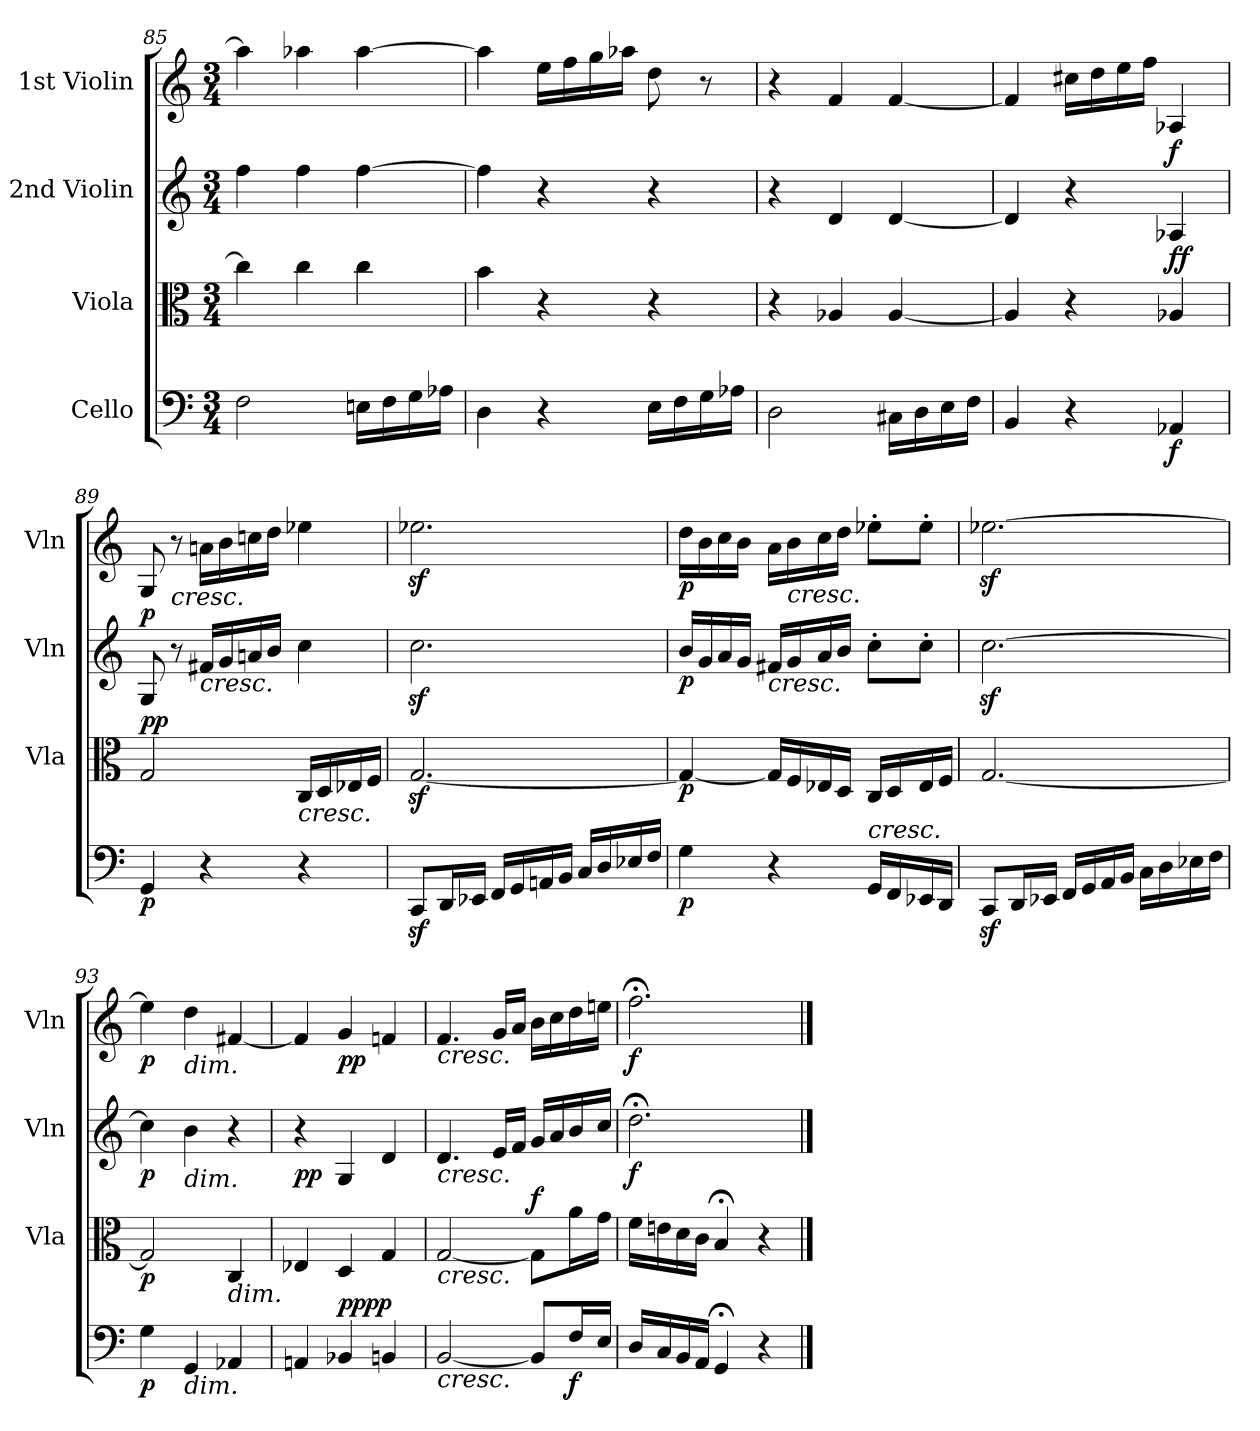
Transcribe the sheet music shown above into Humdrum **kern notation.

**kern	**dynam	**kern	**dynam	**kern	**dynam	**kern	**dynam
*part4	*part4	*part3	*part3	*part2	*part2	*part1	*part1
*staff4	*staff4	*staff3	*staff3	*staff2	*staff2	*staff1	*staff1
*I"Cello	*	*I"Viola	*	*I"2nd Violin	*	*I"1st Violin	*
*	*	*I'Vla	*	*I'Vln	*	*I'Vln	*
!!LO:LB:g=z
*clefF4	*	*clefC3	*	*clefG2	*	*clefG2	*
*k[]	*	*k[]	*	*k[]	*	*k[]	*
*C:	*	*C:	*	*C:	*	*C:	*
*M3/4	*	*M3/4	*	*M3/4	*	*M3/4	*
=85	=85	=85	=85	=85	=85	=85	=85
2F\	.	4cc\]	.	4ff\	.	4aa-\]	.
.	.	4cc\	.	4ff\	.	4aa-X\	.
16En\LL	.	4cc\	.	[4ff\	.	[4aa-\	.
16F\	.	.	.	.	.	.	.
16G\	.	.	.	.	.	.	.
16A-X\JJ	.	.	.	.	.	.	.
=86	=86	=86	=86	=86	=86	=86	=86
4D\	.	4b\	.	4ff\]	.	4aa-\]	.
4r	.	4r	.	4r	.	16ee\LL	.
.	.	.	.	.	.	16ff\	.
.	.	.	.	.	.	16gg\	.
.	.	.	.	.	.	16aa-X\JJ	.
16E\LL	.	4r	.	4r	.	8dd\	.
16F\	.	.	.	.	.	.	.
16G\	.	.	.	.	.	8r	.
16A-X\JJ	.	.	.	.	.	.	.
=87	=87	=87	=87	=87	=87	=87	=87
2D\	.	4r	.	4r	.	4r	.
.	.	4A-X/	.	4d/	.	4f/	.
16C#X\LL	.	[4A-/	.	[4d/	.	[4f/	.
16D\	.	.	.	.	.	.	.
16E\	.	.	.	.	.	.	.
16F\JJ	.	.	.	.	.	.	.
=88	=88	=88	=88	=88	=88	=88	=88
4BB/	.	4A-/]	.	4d/]	.	4f/]	.
4r	.	4r	.	4r	.	16cc#X\LL	.
.	.	.	.	.	.	16dd\	.
.	.	.	.	.	.	16ee\	.
.	.	.	.	.	.	16ff\JJ	.
!	!LO:DY:b	!	!LO:DY:b	!	!	!	!
!	!	!	!LO:DY:n=1:a	!	!LO:DY:a	!	!
4AA-X/	f	4A-X/	f f	4A-X/	f	4A-X/	.
=89	=89	=89	=89	=89	=89	=89	=89
!	!LO:DY:b	!	!LO:DY:b	!	!	!	!
!	!	!	!LO:DY:n=1:a	!	!LO:DY:a	!	!
4GG/	p	2G/	p p	8G/	p	8G/	.
!	!	!	!	!	!	!LO:TX:b:i:t=cresc.	!
.	.	.	.	8r	.	8r	.
!	!	!	!	!LO:TX:b:i:t=cresc.	!	!	!
4r	.	.	.	16f#X/LL	.	16an\LL	.
.	.	.	.	16g/	.	16b\	.
.	.	.	.	16an/	.	16ccn\	.
.	.	.	.	16b/JJ	.	16dd\JJ	.
!	!	!LO:TX:b:i:t=cresc.	!	!	!	!	!
4r	.	16C/LL	.	4cc\	.	4ee-X\	.
.	.	16D/	.	.	.	.	.
.	.	16E-X/	.	.	.	.	.
.	.	16F/JJ	.	.	.	.	.
!!LO:PB:g=z
=90	=90	=90	=90	=90	=90	=90	=90
8CCz</L	.	[2.Gz</	.	2.ccz<\	.	2.ee-Xz<\	.
16DD/L	.	.	.	.	.	.	.
16EE-X/JJ	.	.	.	.	.	.	.
16FF/LL	.	.	.	.	.	.	.
16GG/	.	.	.	.	.	.	.
16AAn/	.	.	.	.	.	.	.
16BB/JJ	.	.	.	.	.	.	.
16C/LL	.	.	.	.	.	.	.
16D/	.	.	.	.	.	.	.
16E-X/	.	.	.	.	.	.	.
16F/JJ	.	.	.	.	.	.	.
!!LO:PB:g=z
=91	=91	=91	=91	=91	=91	=91	=91
!	!LO:DY:b	!	!LO:DY:b	!	!LO:DY:b	!	!LO:DY:b
4G\	p	4G/_	p	16b/LL	p	16dd\LL	p
.	.	.	.	16g/	.	16b\	.
.	.	.	.	16a/	.	16cc\	.
.	.	.	.	16g/JJ	.	16b\JJ	.
!	!	!	!	!LO:TX:b:i:t=cresc.	!	!	!
4r	.	16G/LL]	.	16f#X/LL	.	16a\LL	.
!	!	!	!	!	!	!LO:TX:b:i:t=cresc.	!
.	.	16F/	.	16g/	.	16b\	.
.	.	16E-X/	.	16a/	.	16cc\	.
.	.	16D/JJ	.	16b/JJ	.	16dd\JJ	.
!LO:TX:a:i:t=cresc.	!	!	!	!	!	!	!
16GG/LL	.	16C/LL	.	8cc'\L	.	8ee-X'\L	.
16FF/	.	16D/	.	.	.	.	.
16EE-X/	.	16E-/	.	8cc'\J	.	8ee-'\J	.
16DD/JJ	.	16F/JJ	.	.	.	.	.
=92	=92	=92	=92	=92	=92	=92	=92
8CCz>/L	.	[2.G/	.	[2.ccz<\	.	[2.ee-Xz<\	.
16DD/L	.	.	.	.	.	.	.
16EE-X/JJ	.	.	.	.	.	.	.
16FF/LL	.	.	.	.	.	.	.
16GG/	.	.	.	.	.	.	.
16AA/	.	.	.	.	.	.	.
16BB/JJ	.	.	.	.	.	.	.
16C\LL	.	.	.	.	.	.	.
16D\	.	.	.	.	.	.	.
16E-X\	.	.	.	.	.	.	.
16F\JJ	.	.	.	.	.	.	.
=93	=93	=93	=93	=93	=93	=93	=93
!	!LO:DY:b	!	!LO:DY:b	!	!LO:DY:b	!	!LO:DY:b
4G\	p	2G/]	p	4cc\]	p	4ee-\]	p
!	!	!	!	!	!	!LO:TX:b:i:t=dim.	!
!	!	!	!	!LO:TX:b:i:t=dim.	!	!	!
!LO:TX:b:i:t=dim.	!	!	!	!	!	!	!
4GG/	.	.	.	4b\	.	4dd\	.
!	!	!LO:TX:b:i:t=dim.	!	!	!	!	!
4AA-X/	.	4C/	.	4r	.	[4f#X/	.
=94	=94	=94	=94	=94	=94	=94	=94
!	!	!	!	!	!LO:DY:b	!	!
4AAn/	.	4E-X/	.	4r	pp	4f#/]	.
!	!LO:DY:b	!	!	!	!	!	!
!	!LO:DY:n=1:a	!	!	!	!	!	!LO:DY:b
4BB-X/	pp pp	4D/	.	4G/	.	4g/	pp
4BBn/	.	4G/	.	4d/	.	4fn/	.
!!LO:LB:g=z
=95	=95	=95	=95	=95	=95	=95	=95
!	!	!	!	!	!	!LO:TX:b:i:t=cresc.	!
!	!	!	!	!LO:TX:b:i:t=cresc.	!	!	!
!	!	!LO:TX:b:i:t=cresc.	!	!	!	!	!
!LO:TX:b:i:t=cresc.	!	!	!	!	!	!	!
[2BB/	.	[2G/	.	4.d/	.	4.f/	.
.	.	.	.	16e/LL	.	16g/LL	.
.	.	.	.	16f/JJ	.	16a/JJ	.
!	!	!	!LO:DY:a	!	!	!	!
8BB/L]	.	8G\L]	f	16g/LL	.	16b\LL	.
.	.	.	.	16a/	.	16cc\	.
!	!LO:DY:b	!	!	!	!	!	!
16F/L	f	16a\L	.	16b/	.	16dd\	.
16E/JJ	.	16g\JJ	.	16cc/JJ	.	16een\JJ	.
=96	=96	=96	=96	=96	=96	=96	=96
!	!	!	!	!	!LO:DY:b	!	!LO:DY:b
16D/LL	.	16f\LL	.	2.dd;<\	f	2.ff;<\	f
16C/	.	16en\	.	.	.	.	.
16BB/	.	16d\	.	.	.	.	.
16AA/JJ	.	16c\JJ	.	.	.	.	.
4GG;</	.	4B;</	.	.	.	.	.
4r	.	4r	.	.	.	.	.
==	==	==	==	==	==	==	==
*-	*-	*-	*-	*-	*-	*-	*-
